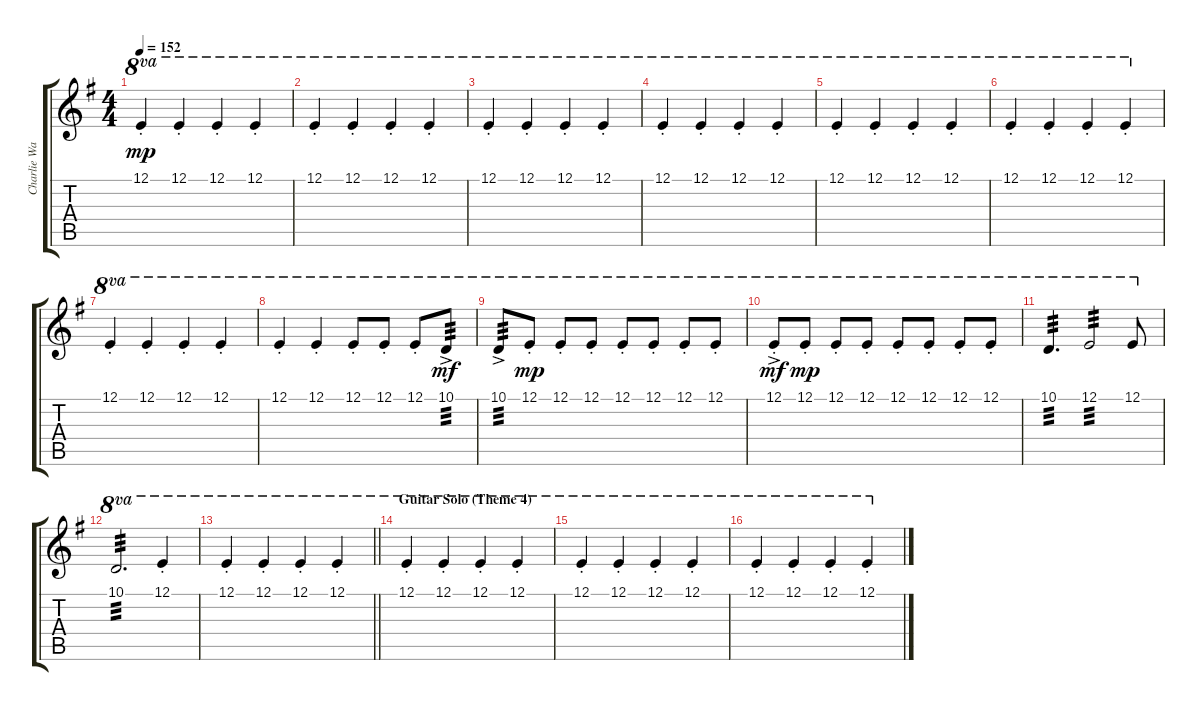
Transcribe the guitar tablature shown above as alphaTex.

\track ("Charlie Watts - Cymbal & Misc Percussion" "Charlie Wa") {instrument reversecymbal}
\staff {score tabs}
\tuning (E4 B3 G3 D3 A2 E2) {hide}
\ts (4 4)
\tempo 152
\clef g2
\ks g
12.1{st}.4{ot 8va dy mp} 12.1{st}.4{ot 8va} 12.1{st}.4{ot 8va} 12.1{st}.4{ot 8va} |
12.1{st}.4{ot 8va} 12.1{st}.4{ot 8va} 12.1{st}.4{ot 8va} 12.1{st}.4{ot 8va} |
12.1{st}.4{ot 8va} 12.1{st}.4{ot 8va} 12.1{st}.4{ot 8va} 12.1{st}.4{ot 8va} |
12.1{st}.4{ot 8va} 12.1{st}.4{ot 8va} 12.1{st}.4{ot 8va} 12.1{st}.4{ot 8va} |
12.1{st}.4{ot 8va} 12.1{st}.4{ot 8va} 12.1{st}.4{ot 8va} 12.1{st}.4{ot 8va} |
12.1{st}.4{ot 8va} 12.1{st}.4{ot 8va} 12.1{st}.4{ot 8va} 12.1{st}.4{ot 8va} |
12.1{st}.4{ot 8va} 12.1{st}.4{ot 8va} 12.1{st}.4{ot 8va} 12.1{st}.4{ot 8va} |
12.1{st}.4{ot 8va} 12.1{st}.4{ot 8va} 12.1{st}.8{ot 8va} 12.1{st}.8{ot 8va} 12.1{st}.8{ot 8va} 10.1{ac}.8{ot 8va tp 3 dy mf} |
10.1{ac}.8{ot 8va tp 3} 12.1{st}.8{ot 8va dy mp} 12.1{st}.8{ot 8va} 12.1{st}.8{ot 8va} 12.1{st}.8{ot 8va} 12.1{st}.8{ot 8va} 12.1{st}.8{ot 8va} 12.1{st}.8{ot 8va} |
12.1{ac st}.8{ot 8va dy mf} 12.1{st}.8{ot 8va dy mp} 12.1{st}.8{ot 8va} 12.1{st}.8{ot 8va} 12.1{st}.8{ot 8va} 12.1{st}.8{ot 8va} 12.1{st}.8{ot 8va} 12.1{st}.8{ot 8va} |
10.1.4{d ot 8va tp 3} 12.1.2{ot 8va tp 3} 12.1.8{ot 8va} |
10.1.2{d ot 8va tp 3} 12.1{st}.4{ot 8va} |
\barLineRight lightlight
12.1{st}.4{ot 8va} 12.1{st}.4{ot 8va} 12.1{st}.4{ot 8va} 12.1{st}.4{ot 8va} |
\section ("" "Guitar Solo (Theme 4)")
12.1{st}.4{ot 8va} 12.1{st}.4{ot 8va} 12.1{st}.4{ot 8va} 12.1{st}.4{ot 8va} |
12.1{st}.4{ot 8va} 12.1{st}.4{ot 8va} 12.1{st}.4{ot 8va} 12.1{st}.4{ot 8va} |
12.1{st}.4{ot 8va} 12.1{st}.4{ot 8va} 12.1{st}.4{ot 8va} 12.1{st}.4{ot 8va}
